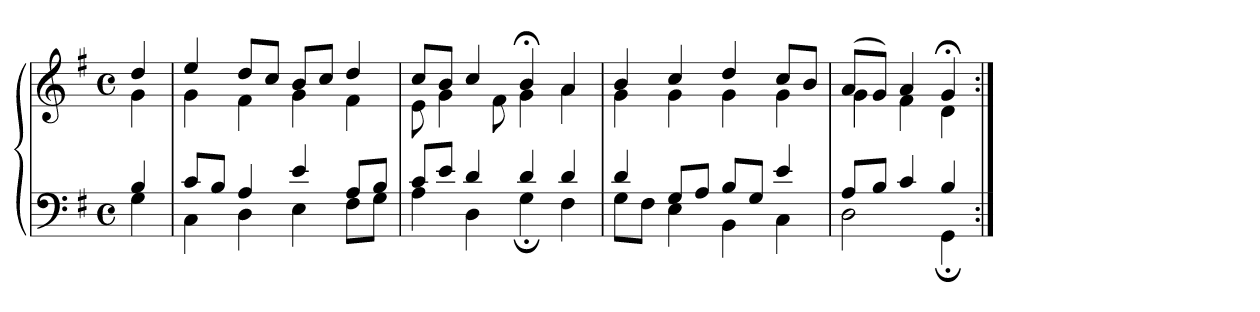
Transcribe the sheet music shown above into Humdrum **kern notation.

**kern	**kern
*part1	*part1
*staff2	*staff1
*clefF4	*clefG2
*k[f#]	*k[f#]
*M4/4	*M4/4
*met(c)	*met(c)
=	=
*^	*^
4B/	4G\	4dd/	4g\
=1	=1	=1	=1
8c/L	4C\	4ee/	4g\
8B/J	.	.	.
4A/	4D\	8dd/L	4f#\
.	.	8cc/J	.
4e/	4E\	8b/L	4g\
.	.	8cc/J	.
8A/L	8F#\L	4dd/	4f#\
8B/J	8G\J	.	.
=2	=2	=2	=2
8c/L	4A\	8cc/L	8e\
8e/J	.	8b/J	4g\
4d/	4D\	4cc/	.
.	.	.	8f#\
4d/	4G;\	4b;</	4g\
4d/	4F#\	4a/	4a\
=3	=3	=3	=3
4d/	8G\L	4b/	4g\
.	8F#\J	.	.
8G/L	4E\	4cc/	4g\
8A/J	.	.	.
8B/L	4BB\	4dd/	4g\
8G/J	.	.	.
4e/	4C\	8cc/L	4g\
.	.	8b/J	.
=4	=4	=4	=4
8A/L	2D\	(>8a/L	4g\
8B/J	.	8g/J)	.
4c/	.	4a/	4f#\
4B/	4GG;\	4g;</	4d\
*v	*v	*	*
*	*v	*v
=:|!	=:|!
*-	*-
